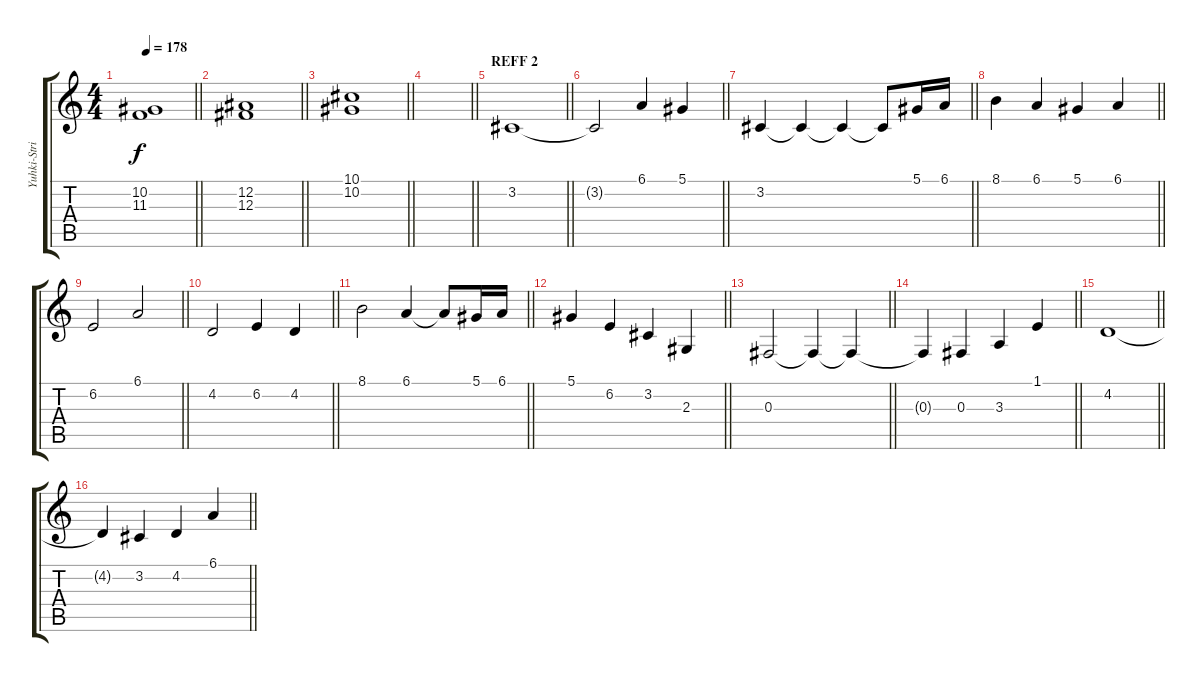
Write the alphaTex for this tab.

\track ("Yuhki-Strings Lead" "Yuhki-Stri") {instrument stringensemble1}
\staff {score tabs}
\tuning (Eb4 Bb3 Gb3 Db3 Ab2 Eb2) {hide}
\ts (4 4)
\tempo 178
\clef g2
\barLineRight lightlight
\ks c
(10.2{t} 11.3{t}).1{dy f} |
\barLineRight lightlight
(12.2 12.3).1 |
\barLineRight lightlight
(10.1 10.2).1 |
\barLineRight lightlight
|
\section ("" "REFF 2")
\barLineRight lightlight
3.2.1 |
\barLineRight lightlight
3.2{t}.2 6.1.4 5.1.4 |
\barLineRight lightlight
3.2.4 3.2{t}.4 3.2{t}.4 3.2{t}.8 5.1.16 6.1.16 |
\barLineRight lightlight
8.1.4 6.1.4 5.1.4 6.1.4 |
\barLineRight lightlight
6.2.2 6.1.2 |
\barLineRight lightlight
4.2.2 6.2.4 4.2.4 |
\barLineRight lightlight
8.1.2 6.1.4 6.1{t}.8 5.1.16 6.1.16 |
\barLineRight lightlight
5.1.4 6.2.4 3.2.4 2.3.4 |
\barLineRight lightlight
0.3.2 0.3{t}.4 0.3{t}.4 |
\barLineRight lightlight
0.3{t}.4 0.3.4 3.3.4 1.1.4 |
\barLineRight lightlight
4.2.1 |
\barLineRight lightlight
4.2{t}.4 3.2.4 4.2.4 6.1.4
